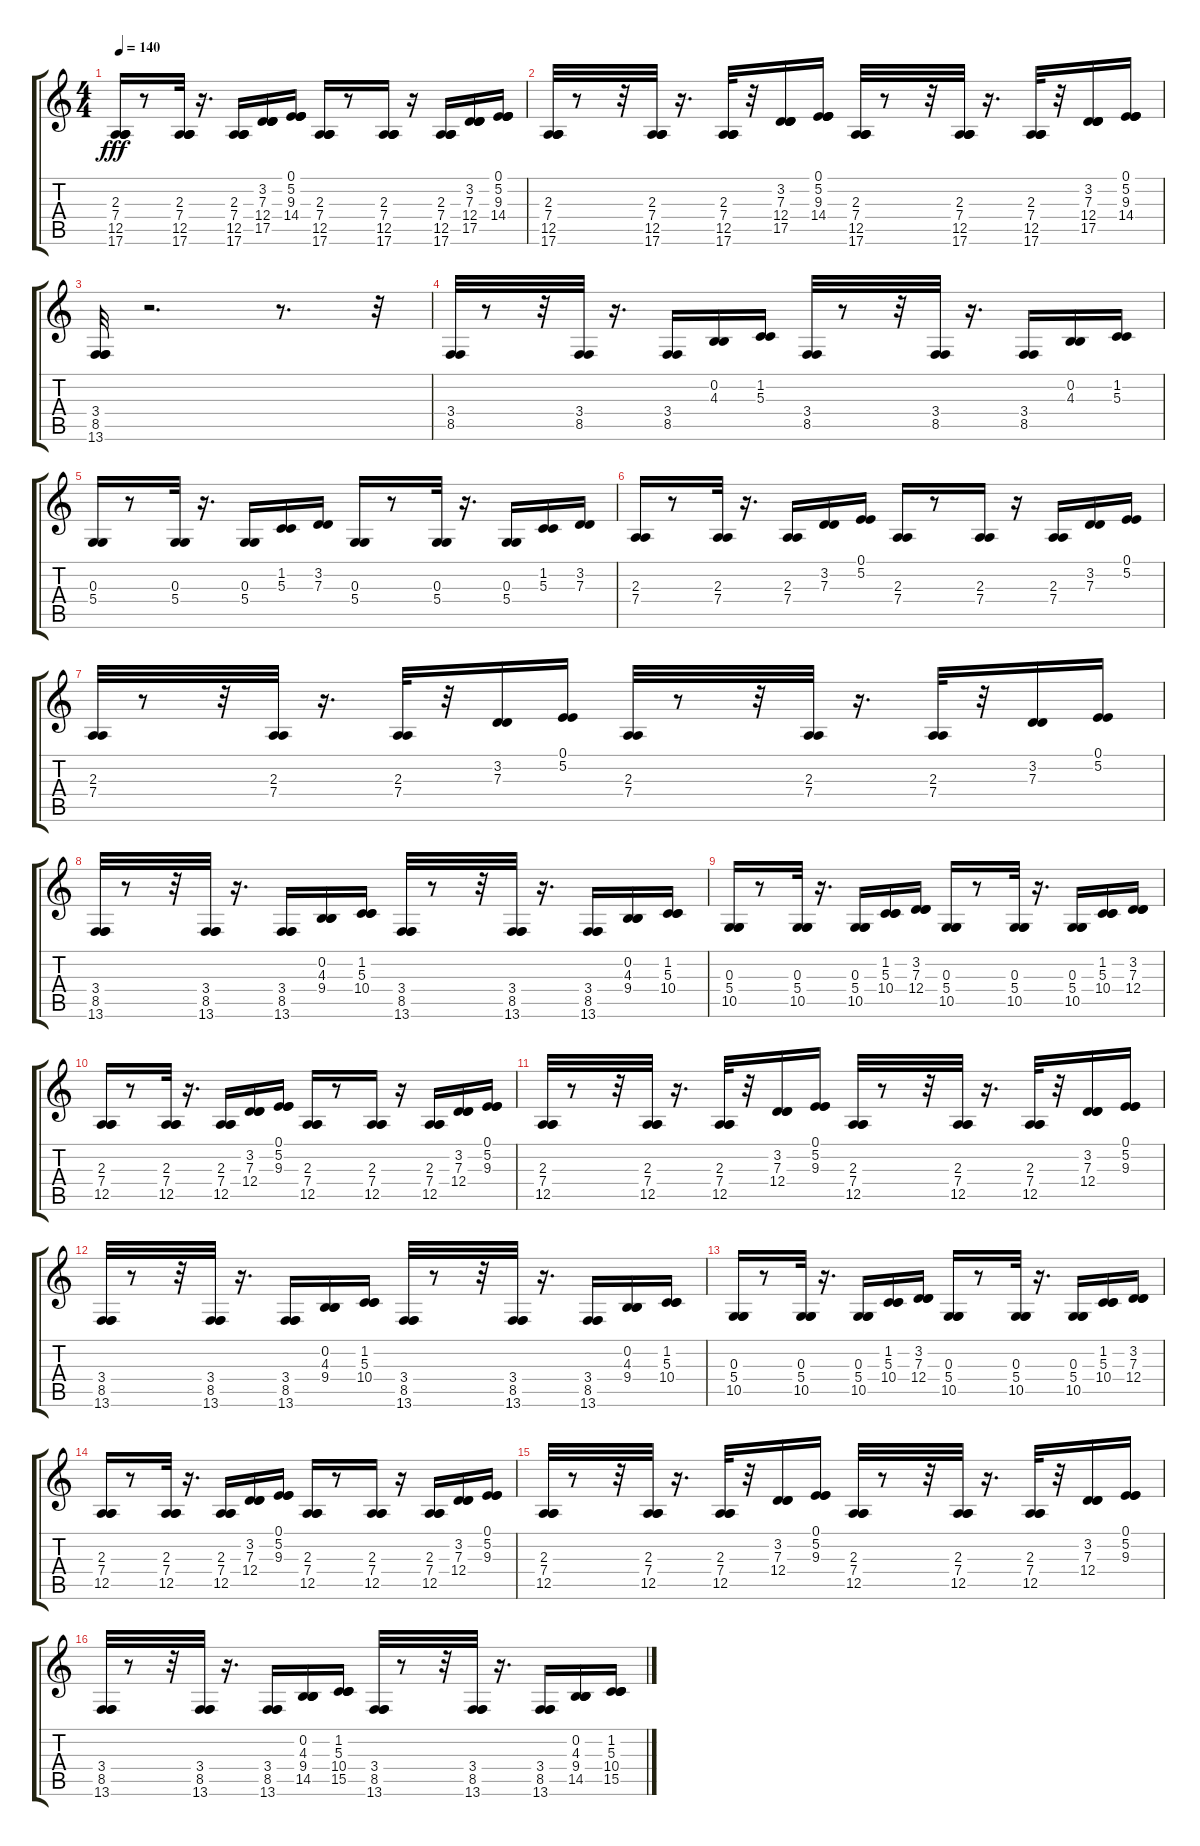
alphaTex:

\track "" {instrument lead2sawtooth}
\staff {score tabs}
\tuning (E4 B3 G3 D3 A2 E2) {hide}
\ts (4 4)
\tempo 140
\clef g2
\ks c
(2.3 7.4 12.5 17.6).16{dy fff balance 0} r.8 (2.3 7.4 12.5 17.6).32{balance 12} r.16{d} (2.3 7.4 12.5 17.6).16{balance 4} (3.2 7.3 12.4 17.5).16{balance 14} (0.1 5.2 9.3 14.4).16{balance 9} (2.3 7.4 12.5 17.6).16{balance 0} r.8 (2.3 7.4 12.5 17.6).16{balance 12} r.16 (2.3 7.4 12.5 17.6).16{balance 4} (3.2 7.3 12.4 17.5).16{balance 14} (0.1 5.2 9.3 14.4).16{balance 9} |
(2.3 7.4 12.5 17.6).32{balance 0} r.8 r.32 (2.3 7.4 12.5 17.6).32{balance 12} r.16{d} (2.3 7.4 12.5 17.6).32{balance 4} r.32 (3.2 7.3 12.4 17.5).16{balance 14} (0.1 5.2 9.3 14.4).16{balance 9} (2.3 7.4 12.5 17.6).32{balance 0} r.8 r.32 (2.3 7.4 12.5 17.6).32{balance 12} r.16{d} (2.3 7.4 12.5 17.6).32{balance 4} r.32 (3.2 7.3 12.4 17.5).16{balance 14} (0.1 5.2 9.3 14.4).16{balance 9} |
(3.4 8.5 13.6).32{balance 0} r.2{d} r.8{d} r.32 |
(3.4 8.5).32{balance 0} r.8 r.32 (3.4 8.5).32{balance 12 instrument lead2sawtooth} r.16{d} (3.4 8.5).16{balance 4} (0.2 4.3).16{balance 14} (1.2 5.3).16{balance 9} (3.4 8.5).32{balance 0} r.8 r.32 (3.4 8.5).32{balance 12} r.16{d} (3.4 8.5).16{balance 4} (0.2 4.3).16{balance 14} (1.2 5.3).16{balance 9} |
(0.3 5.4).16{balance 0} r.8 (0.3 5.4).32{balance 12} r.16{d} (0.3 5.4).16{balance 4} (1.2 5.3).16{balance 14} (3.2 7.3).16{balance 9} (0.3 5.4).16{balance 0} r.8 (0.3 5.4).32{balance 12} r.16{d} (0.3 5.4).16{balance 4} (1.2 5.3).16{balance 14} (3.2 7.3).16{balance 9} |
(2.3 7.4).16{balance 0} r.8 (2.3 7.4).32{balance 12} r.16{d} (2.3 7.4).16{balance 4} (3.2 7.3).16{balance 14} (0.1 5.2).16{balance 9} (2.3 7.4).16{balance 0} r.8 (2.3 7.4).16{balance 12} r.16 (2.3 7.4).16{balance 4} (3.2 7.3).16{balance 14} (0.1 5.2).16{balance 9} |
(2.3 7.4).32{balance 0} r.8 r.32 (2.3 7.4).32{balance 12} r.16{d} (2.3 7.4).32{balance 4} r.32 (3.2 7.3).16{balance 14} (0.1 5.2).16{balance 9} (2.3 7.4).32{balance 0} r.8 r.32 (2.3 7.4).32{balance 12} r.16{d} (2.3 7.4).32{balance 4} r.32 (3.2 7.3).16{balance 14} (0.1 5.2).16{balance 9} |
(3.4 8.5 13.6).32{balance 0} r.8 r.32 (3.4 8.5 13.6).32{balance 12 instrument lead2sawtooth} r.16{d} (3.4 8.5 13.6).16{balance 4} (0.2 4.3 9.4).16{balance 14} (1.2 5.3 10.4).16{balance 9} (3.4 8.5 13.6).32{balance 0} r.8 r.32 (3.4 8.5 13.6).32{balance 12} r.16{d} (3.4 8.5 13.6).16{balance 4} (0.2 4.3 9.4).16{balance 14} (1.2 5.3 10.4).16{balance 9} |
(0.3 5.4 10.5).16{balance 0} r.8 (0.3 5.4 10.5).32{balance 12} r.16{d} (0.3 5.4 10.5).16{balance 4} (1.2 5.3 10.4).16{balance 14} (3.2 7.3 12.4).16{balance 9} (0.3 5.4 10.5).16{balance 0} r.8 (0.3 5.4 10.5).32{balance 12} r.16{d} (0.3 5.4 10.5).16{balance 4} (1.2 5.3 10.4).16{balance 14} (3.2 7.3 12.4).16{balance 9} |
(2.3 7.4 12.5).16{balance 0} r.8 (2.3 7.4 12.5).32{balance 12} r.16{d} (2.3 7.4 12.5).16{balance 4} (3.2 7.3 12.4).16{balance 14} (0.1 5.2 9.3).16{balance 9} (2.3 7.4 12.5).16{balance 0} r.8 (2.3 7.4 12.5).16{balance 12} r.16 (2.3 7.4 12.5).16{balance 4} (3.2 7.3 12.4).16{balance 14} (0.1 5.2 9.3).16{balance 9} |
(2.3 7.4 12.5).32{balance 0} r.8 r.32 (2.3 7.4 12.5).32{balance 12} r.16{d} (2.3 7.4 12.5).32{balance 4} r.32 (3.2 7.3 12.4).16{balance 14} (0.1 5.2 9.3).16{balance 9} (2.3 7.4 12.5).32{balance 0} r.8 r.32 (2.3 7.4 12.5).32{balance 12} r.16{d} (2.3 7.4 12.5).32{balance 4} r.32 (3.2 7.3 12.4).16{balance 14} (0.1 5.2 9.3).16{balance 9} |
(3.4 8.5 13.6).32{balance 0} r.8 r.32 (3.4 8.5 13.6).32{balance 12 instrument lead2sawtooth} r.16{d} (3.4 8.5 13.6).16{balance 4} (0.2 4.3 9.4).16{balance 14} (1.2 5.3 10.4).16{balance 9} (3.4 8.5 13.6).32{balance 0} r.8 r.32 (3.4 8.5 13.6).32{balance 12} r.16{d} (3.4 8.5 13.6).16{balance 4} (0.2 4.3 9.4).16{balance 14} (1.2 5.3 10.4).16{balance 9} |
(0.3 5.4 10.5).16{balance 0} r.8 (0.3 5.4 10.5).32{balance 12} r.16{d} (0.3 5.4 10.5).16{balance 4} (1.2 5.3 10.4).16{balance 14} (3.2 7.3 12.4).16{balance 9} (0.3 5.4 10.5).16{balance 0} r.8 (0.3 5.4 10.5).32{balance 12} r.16{d} (0.3 5.4 10.5).16{balance 4} (1.2 5.3 10.4).16{balance 14} (3.2 7.3 12.4).16{balance 9} |
(2.3 7.4 12.5).16{balance 0} r.8 (2.3 7.4 12.5).32{balance 12} r.16{d} (2.3 7.4 12.5).16{balance 4} (3.2 7.3 12.4).16{balance 14} (0.1 5.2 9.3).16{balance 9} (2.3 7.4 12.5).16{balance 0} r.8 (2.3 7.4 12.5).16{balance 12} r.16 (2.3 7.4 12.5).16{balance 4} (3.2 7.3 12.4).16{balance 14} (0.1 5.2 9.3).16{balance 9} |
(2.3 7.4 12.5).32{balance 0} r.8 r.32 (2.3 7.4 12.5).32{balance 12} r.16{d} (2.3 7.4 12.5).32{balance 4} r.32 (3.2 7.3 12.4).16{balance 14} (0.1 5.2 9.3).16{balance 9} (2.3 7.4 12.5).32{balance 0} r.8 r.32 (2.3 7.4 12.5).32{balance 12} r.16{d} (2.3 7.4 12.5).32{balance 4} r.32 (3.2 7.3 12.4).16{balance 14} (0.1 5.2 9.3).16{balance 9} |
(3.4 8.5 13.6).32{balance 0} r.8 r.32 (3.4 8.5 13.6).32{balance 12 instrument lead2sawtooth} r.16{d} (3.4 8.5 13.6).16{balance 4} (0.2 4.3 9.4 14.5).16{balance 14} (1.2 5.3 10.4 15.5).16{balance 9} (3.4 8.5 13.6).32{balance 0} r.8 r.32 (3.4 8.5 13.6).32{balance 12} r.16{d} (3.4 8.5 13.6).16{balance 4} (0.2 4.3 9.4 14.5).16{balance 14} (1.2 5.3 10.4 15.5).16{balance 9}
